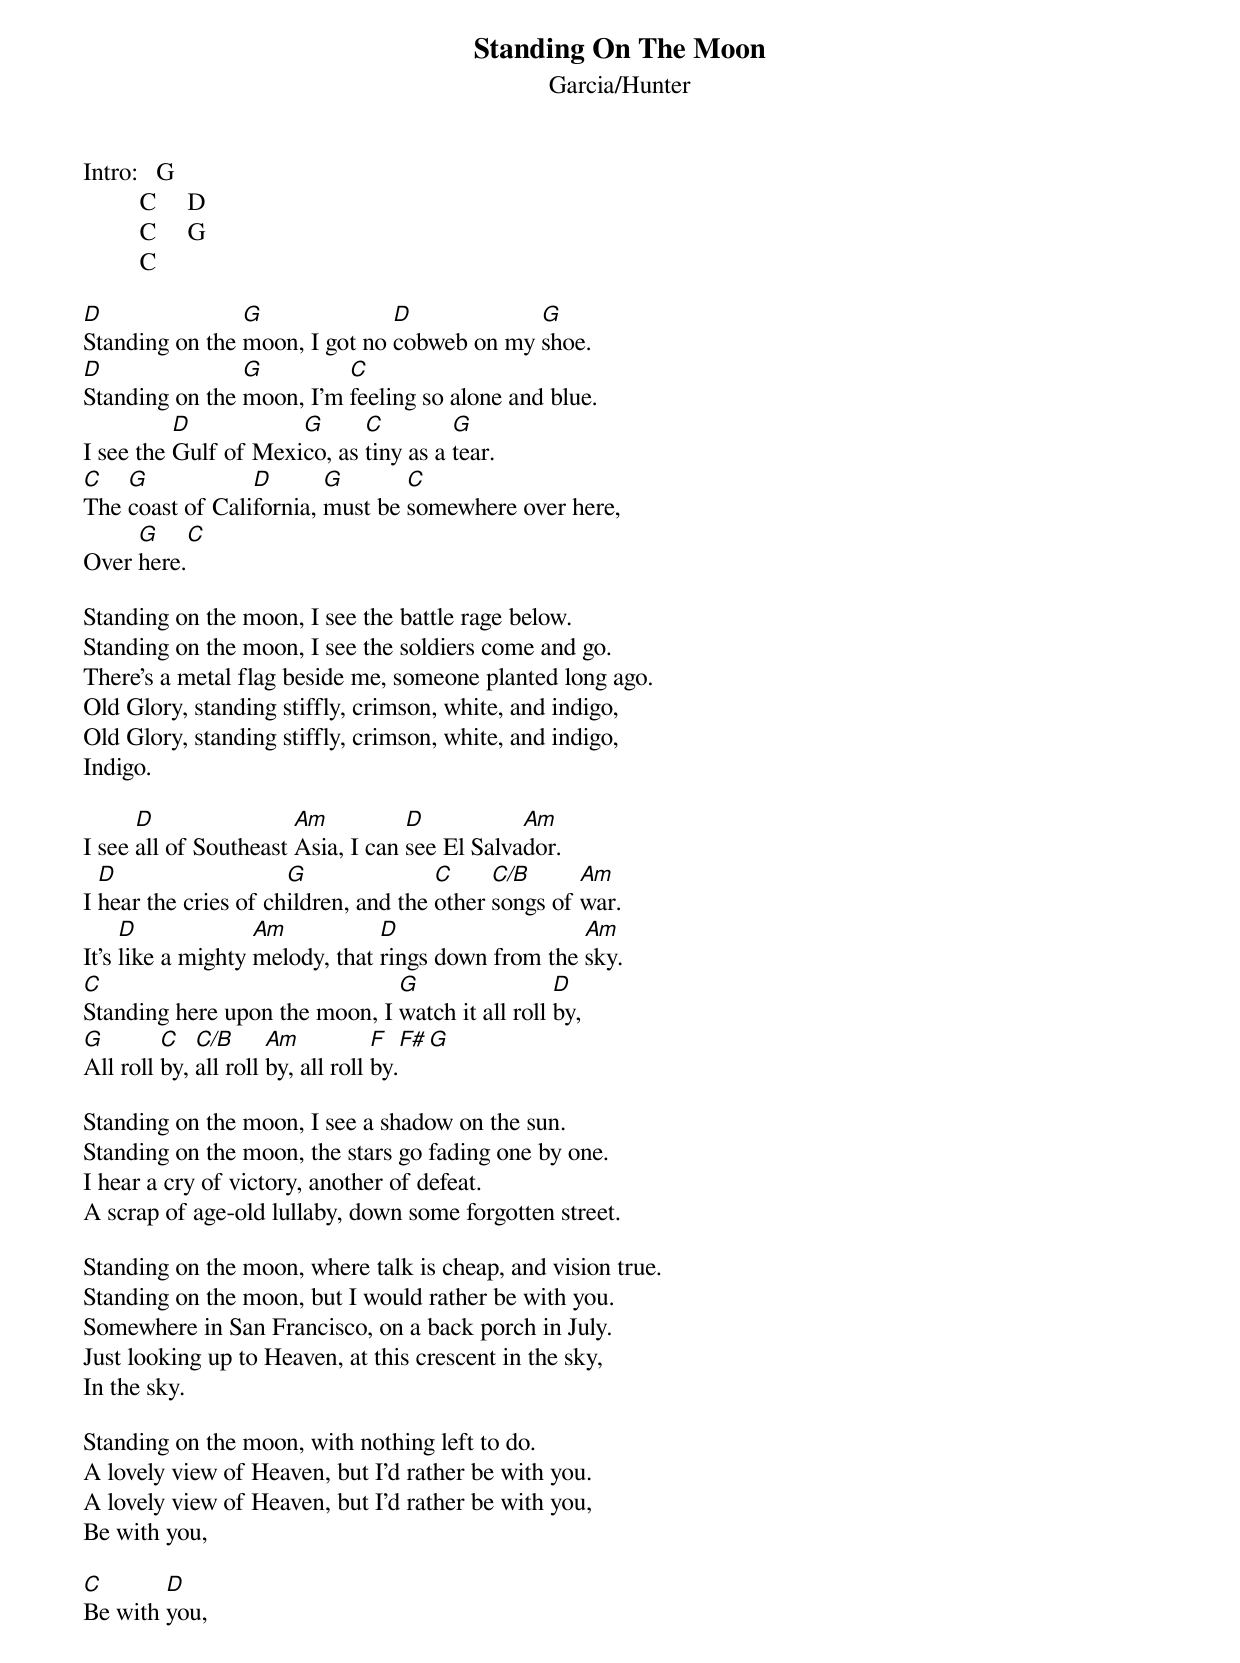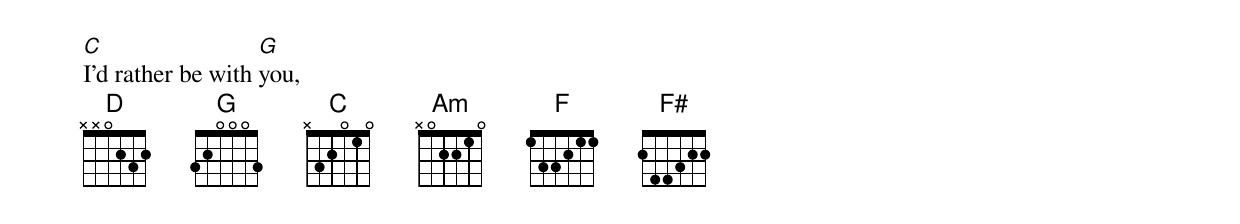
Standing On The Moon
Garcia/Hunter

Intro:   G
         C     D
         C     G
         C

D               G              D            G
Standing on the moon, I got no cobweb on my shoe.
D               G         C
Standing on the moon, I'm feeling so alone and blue.
          D           G      C         G
I see the Gulf of Mexico, as tiny as a tear.
C   G            D       G       C
The coast of California, must be somewhere over here,
     G      C
Over here.

Standing on the moon, I see the battle rage below.
Standing on the moon, I see the soldiers come and go.
There's a metal flag beside me, someone planted long ago.
Old Glory, standing stiffly, crimson, white, and indigo,
Old Glory, standing stiffly, crimson, white, and indigo,
Indigo.

      D                Am          D           Am
I see all of Southeast Asia, I can see El Salvador.
  D                   G               C     C/B      Am
I hear the cries of children, and the other songs of war.
     D             Am           D                   Am
It's like a mighty melody, that rings down from the sky.
C                              G                 D
Standing here upon the moon, I watch it all roll by,
G        C   C/B      Am           F    F#   G
All roll by, all roll by, all roll by.

Standing on the moon, I see a shadow on the sun.
Standing on the moon, the stars go fading one by one.
I hear a cry of victory, another of defeat.
A scrap of age-old lullaby, down some forgotten street.

Standing on the moon, where talk is cheap, and vision true.
Standing on the moon, but I would rather be with you.
Somewhere in San Francisco, on a back porch in July.
Just looking up to Heaven, at this crescent in the sky,
In the sky.

Standing on the moon, with nothing left to do.
A lovely view of Heaven, but I'd rather be with you.
A lovely view of Heaven, but I'd rather be with you,
Be with you,

C       D
Be with you,
C                  G
I'd rather be with you,
